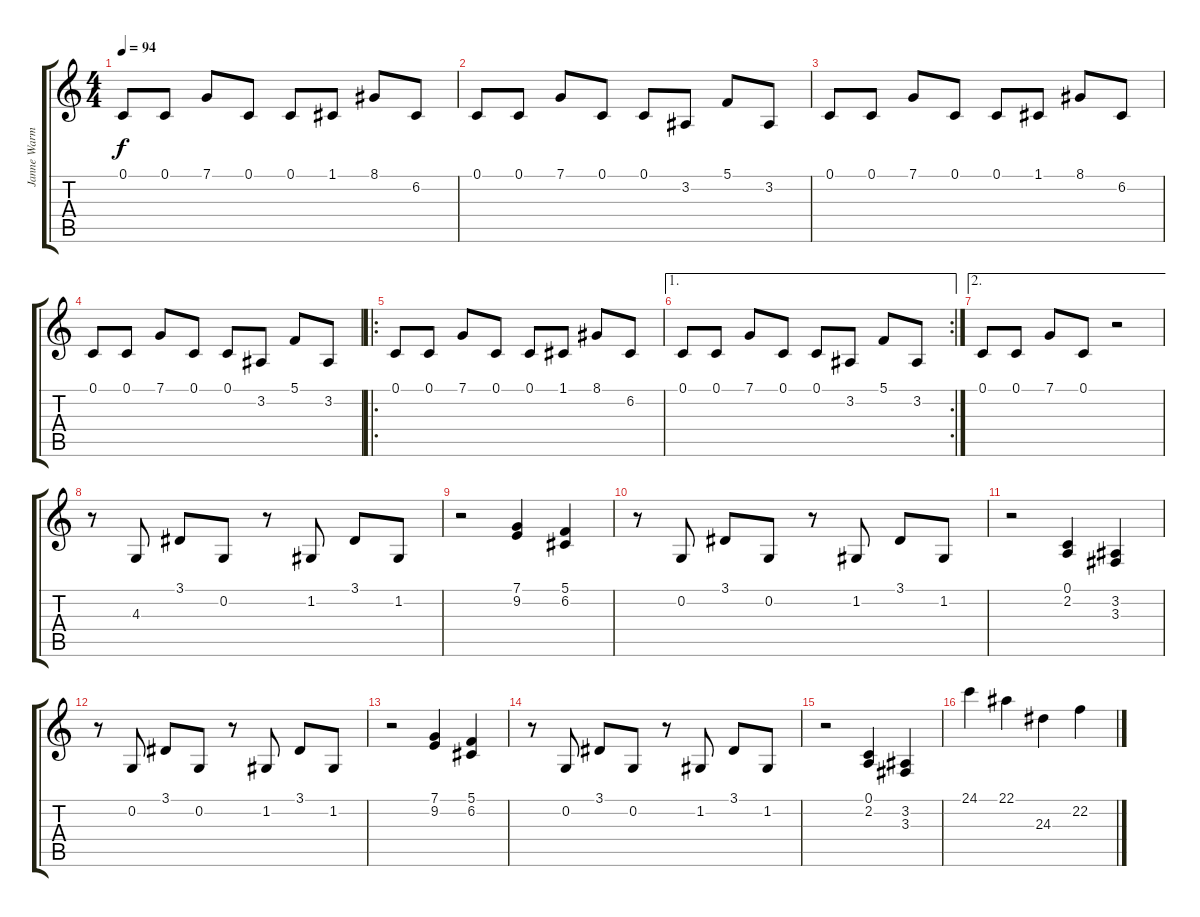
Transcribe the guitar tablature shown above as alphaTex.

\track ("Janne Warman" "Janne Warm") {instrument stringensemble1}
\staff {score tabs}
\tuning (C4 G3 Eb3 Bb2 F2 C2) {hide}
\ts (4 4)
\tempo 94
\clef g2
\ks c
0.1.8{dy f instrument dulcimer} 0.1.8 7.1.8 0.1.8 0.1.8 1.1.8 8.1.8 6.2.8 |
0.1.8 0.1.8 7.1.8 0.1.8 0.1.8 3.2.8 5.1.8 3.2.8 |
0.1.8 0.1.8 7.1.8 0.1.8 0.1.8 1.1.8 8.1.8 6.2.8 |
0.1.8 0.1.8 7.1.8 0.1.8 0.1.8 3.2.8 5.1.8 3.2.8 |
\ro
0.1.8 0.1.8 7.1.8 0.1.8 0.1.8 1.1.8 8.1.8 6.2.8 |
\ae 1
\rc 2
0.1.8 0.1.8 7.1.8 0.1.8 0.1.8 3.2.8 5.1.8 3.2.8 |
\ae 2
0.1.8 0.1.8 7.1.8 0.1.8 r.2 |
r.8{instrument stringensemble1} 4.3.8 3.1.8 0.2.8 r.8 1.2.8 3.1.8 1.2.8 |
r.2 (7.1 9.2).4 (5.1 6.2).4 |
r.8 0.2.8 3.1.8 0.2.8 r.8 1.2.8 3.1.8 1.2.8 |
r.2 (0.1 2.2).4 (3.2 3.3).4 |
r.8 0.2.8 3.1.8 0.2.8 r.8 1.2.8 3.1.8 1.2.8 |
r.2 (7.1 9.2).4 (5.1 6.2).4 |
r.8 0.2.8 3.1.8 0.2.8 r.8 1.2.8 3.1.8 1.2.8 |
r.2 (0.1 2.2).4 (3.2 3.3).4 |
24.1.4 22.1.4 24.3.4 22.2.4
